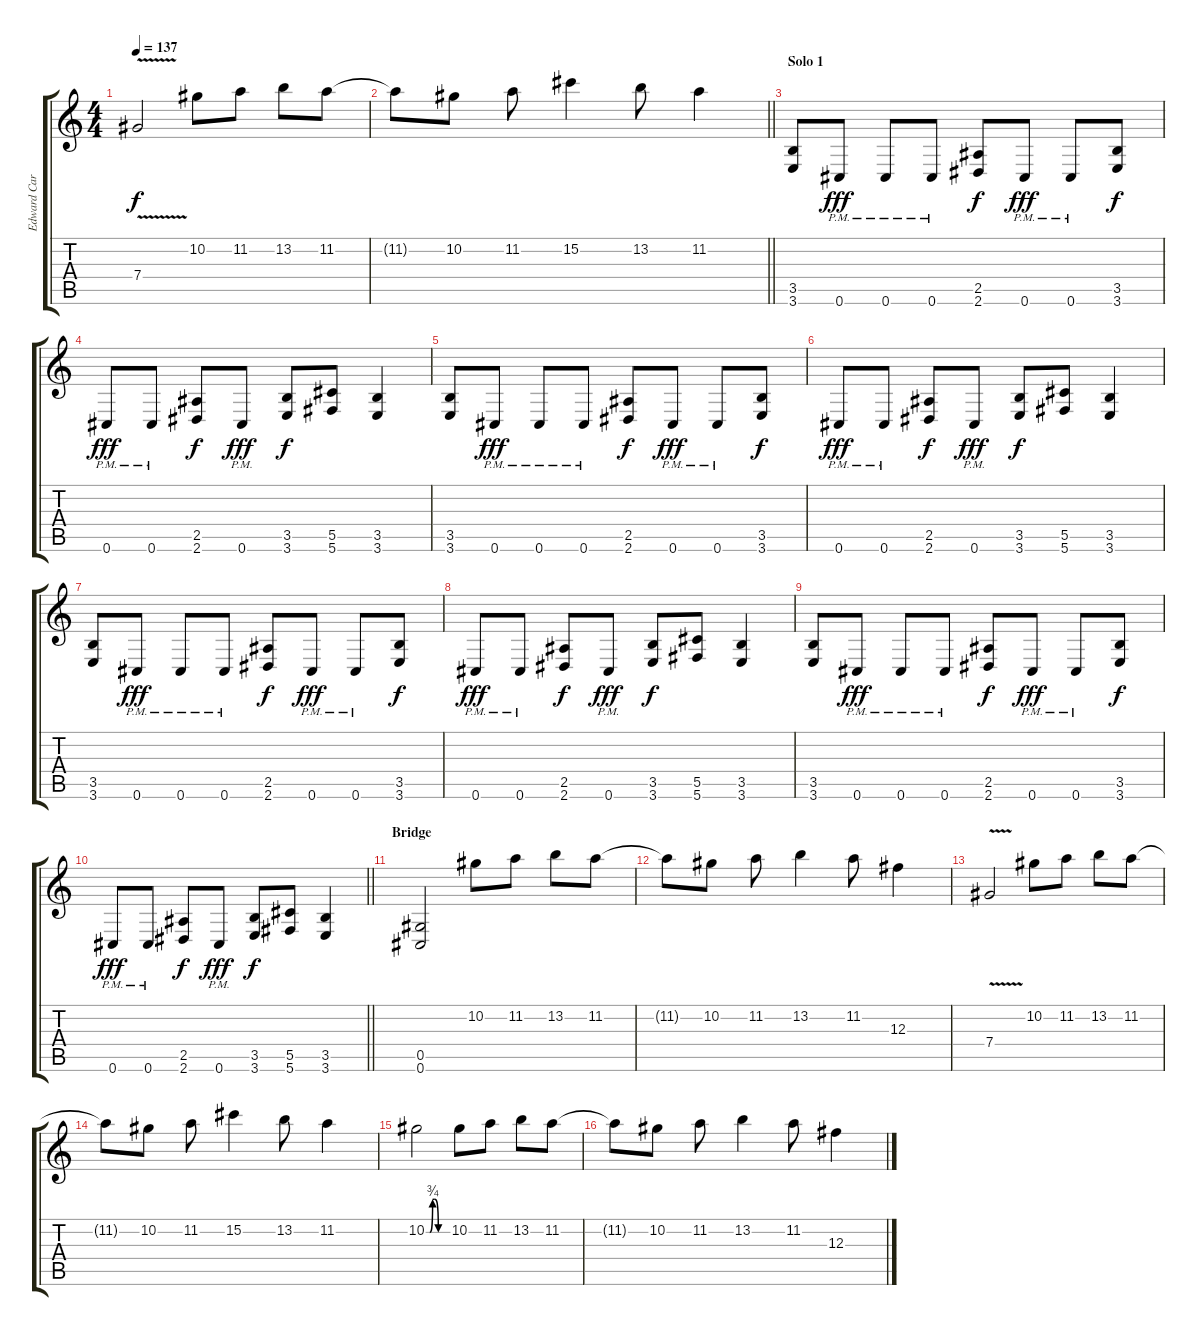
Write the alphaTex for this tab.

\track ("Edward Carlson" "Edward Car") {instrument distortionguitar}
\staff {score tabs}
\tuning (Eb4 Bb3 Gb3 Db3 Ab2 Db2) {hide}
\ts (4 4)
\tempo 137
\clef g2
\ks c
7.4{v}.2{dy f} 10.2.8 11.2.8 13.2.8 11.2.8 |
\barLineRight lightlight
11.2{t}.8 10.2.8 11.2.8 15.2.4 13.2.8 11.2.4 |
\section ("" "Solo 1")
(3.5 3.6).8 0.6{pm}.8{dy fff} 0.6{pm}.8 0.6{pm}.8 (2.5 2.6).8{dy f} 0.6{pm}.8{dy fff} 0.6{pm}.8 (3.5 3.6).8{dy f} |
0.6{pm}.8{dy fff} 0.6{pm}.8 (2.5 2.6).8{dy f} 0.6{pm}.8{dy fff} (3.5 3.6).8{dy f} (5.5 5.6).8 (3.5 3.6).4 |
(3.5 3.6).8 0.6{pm}.8{dy fff} 0.6{pm}.8 0.6{pm}.8 (2.5 2.6).8{dy f} 0.6{pm}.8{dy fff} 0.6{pm}.8 (3.5 3.6).8{dy f} |
0.6{pm}.8{dy fff} 0.6{pm}.8 (2.5 2.6).8{dy f} 0.6{pm}.8{dy fff} (3.5 3.6).8{dy f} (5.5 5.6).8 (3.5 3.6).4 |
(3.5 3.6).8 0.6{pm}.8{dy fff} 0.6{pm}.8 0.6{pm}.8 (2.5 2.6).8{dy f} 0.6{pm}.8{dy fff} 0.6{pm}.8 (3.5 3.6).8{dy f} |
0.6{pm}.8{dy fff} 0.6{pm}.8 (2.5 2.6).8{dy f} 0.6{pm}.8{dy fff} (3.5 3.6).8{dy f} (5.5 5.6).8 (3.5 3.6).4 |
(3.5 3.6).8 0.6{pm}.8{dy fff} 0.6{pm}.8 0.6{pm}.8 (2.5 2.6).8{dy f} 0.6{pm}.8{dy fff} 0.6{pm}.8 (3.5 3.6).8{dy f} |
\barLineRight lightlight
0.6{pm}.8{dy fff} 0.6{pm}.8 (2.5 2.6).8{dy f} 0.6{pm}.8{dy fff} (3.5 3.6).8{dy f} (5.5 5.6).8 (3.5 3.6).4 |
\section ("" "Bridge")
(0.5 0.6).2 10.2.8 11.2.8 13.2.8 11.2.8 |
11.2{t}.8 10.2.8 11.2.8 13.2.4 11.2.8 12.3.4 |
7.4{v}.2 10.2.8 11.2.8 13.2.8 11.2.8 |
11.2{t}.8 10.2.8 11.2.8 15.2.4 13.2.8 11.2.4 |
10.2{be (custom 0 0 10 0 18 3 24 3 34 0 60 0)}.2 10.2.8 11.2.8 13.2.8 11.2.8 |
11.2{t}.8 10.2.8 11.2.8 13.2.4 11.2.8 12.3.4
